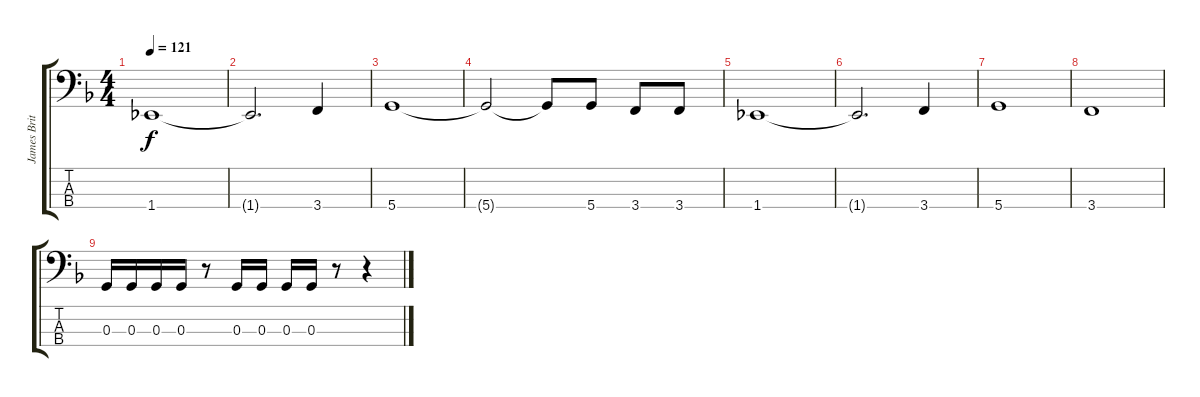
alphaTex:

\track ("James Britton" "James Brit") {instrument electricbasspick}
\staff {score tabs}
\tuning (F2 C2 G1 D1) {hide}
\ts (4 4)
\tempo 121
\clef f4
\ks f
1.4.1{dy f} |
1.4{t}.2{d} 3.4.4 |
5.4.1 |
5.4{t}.2 5.4{t}.8 5.4.8 3.4.8 3.4.8 |
1.4.1 |
1.4{t}.2{d} 3.4.4 |
5.4.1 |
3.4.1 |
0.3.16 0.3.16 0.3.16 0.3.16 r.8 0.3.16 0.3.16 0.3.16 0.3.16 r.8 r.4
